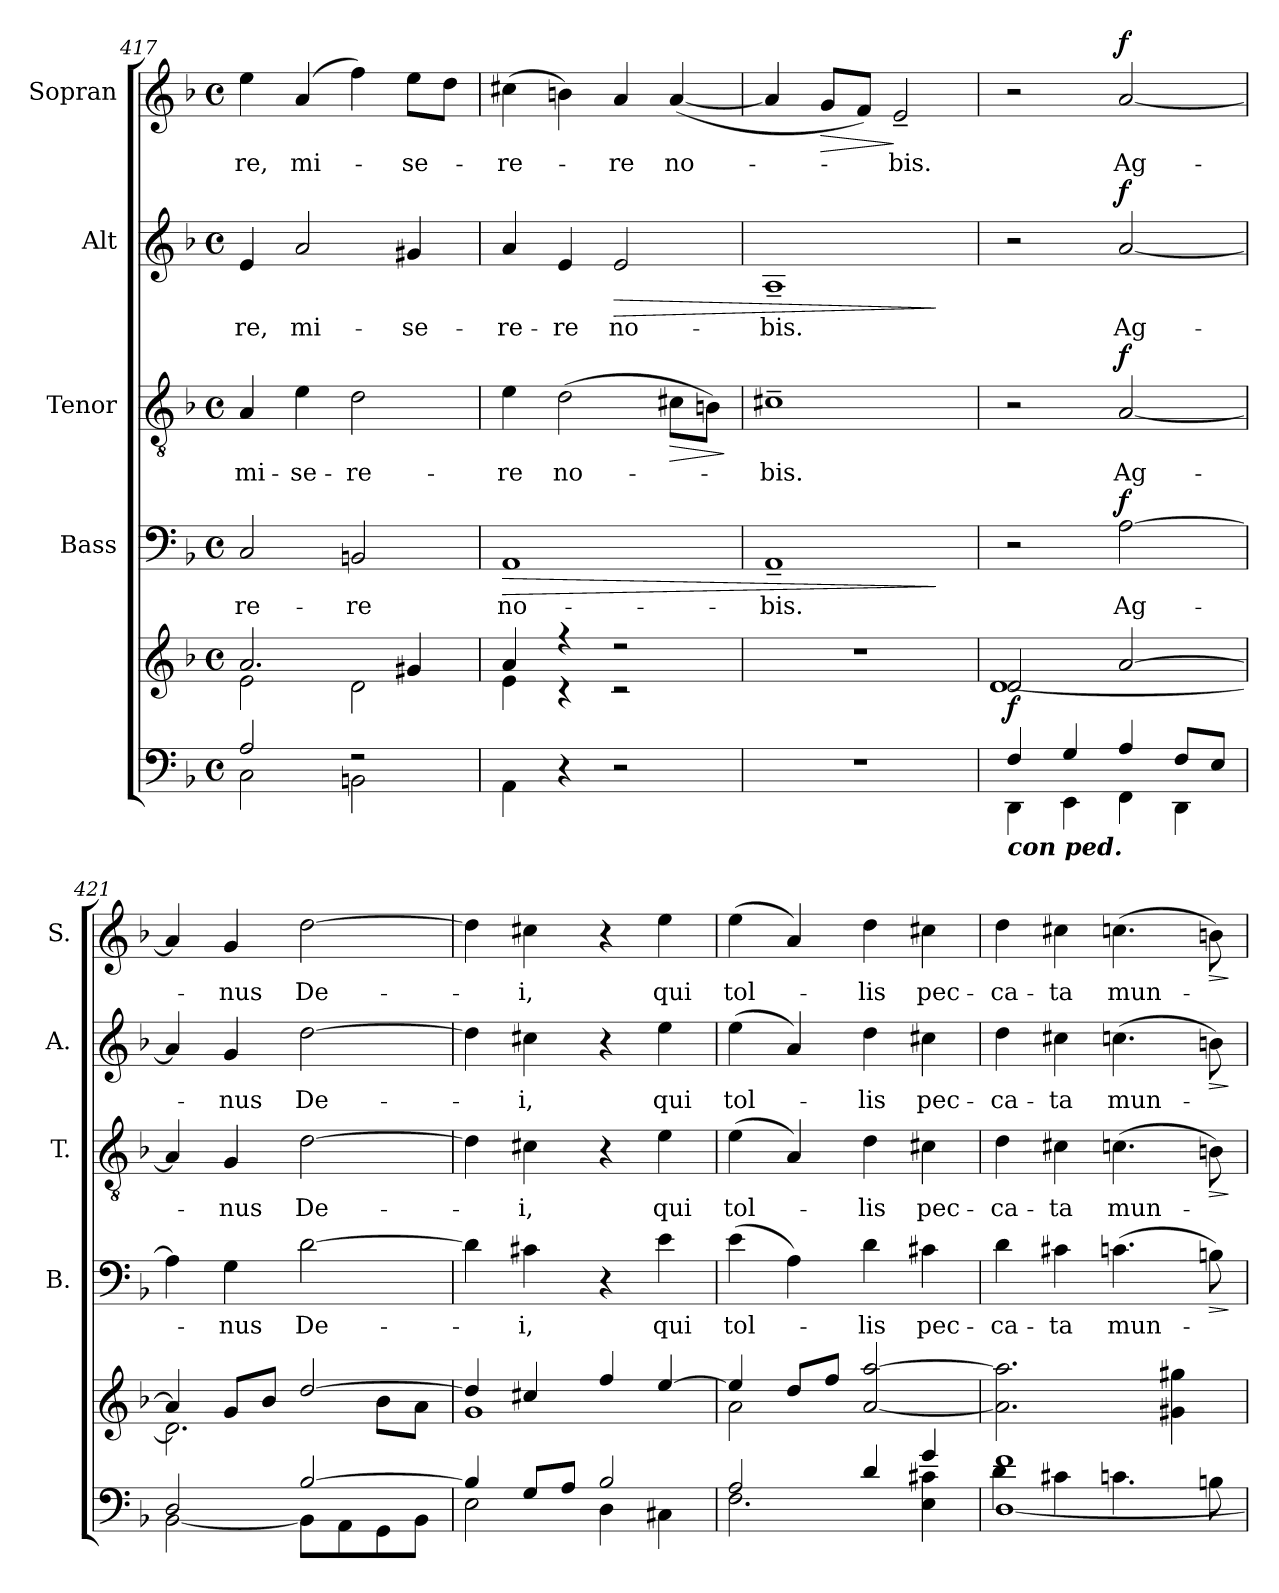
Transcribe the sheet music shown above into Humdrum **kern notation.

**kern	**kern	**dynam	**kern	**text	**dynam	**kern	**text	**dynam	**kern	**text	**dynam	**kern	**text	**dynam
*part5	*part5	*part5	*part4	*part4	*part4	*part3	*part3	*part3	*part2	*part2	*part2	*part1	*part1	*part1
*staff6	*staff5	*staff5/6	*staff4	*staff4	*staff4	*staff3	*staff3	*staff3	*staff2	*staff2	*staff2	*staff1	*staff1	*staff1
*	*	*	*I"Bass	*	*	*I"Tenor	*	*	*I"Alt	*	*	*I"Sopran	*	*
*	*	*	*I'B.	*	*	*I'T.	*	*	*I'A.	*	*	*I'S.	*	*
*clefF4	*clefG2	*	*clefF4	*	*	*clefGv2	*	*	*clefG2	*	*	*clefG2	*	*
*k[b-]	*k[b-]	*	*k[b-]	*	*	*k[b-]	*	*	*k[b-]	*	*	*k[b-]	*	*
*F:	*F:	*	*F:	*	*	*F:	*	*	*F:	*	*	*F:	*	*
*M4/4	*M4/4	*	*M4/4	*	*	*M4/4	*	*	*M4/4	*	*	*M4/4	*	*
*met(c)	*met(c)	*	*met(c)	*	*	*met(c)	*	*	*met(c)	*	*	*met(c)	*	*
=417	=417	=417	=417	=417	=417	=417	=417	=417	=417	=417	=417	=417	=417	=417
*^	*^	*	*	*	*	*	*	*	*	*	*	*	*	*
!	!	!	!	!	!	!LO:LY:b	!	!	!LO:LY:b	!	!	!LO:LY:b	!	!	!LO:LY:b	!
2A/	2C\	2.a/	2e\	.	2C/	-re-	.	4A/	mi-	.	4e/	-re,	.	4ee\	-re,	.
!	!	!	!	!	!	!	!	!	!LO:LY:b	!	!	!LO:LY:b	!	!	!LO:LY:b	!
.	.	.	.	.	.	.	.	4e\	-se-	.	2a/	mi-	.	(4a/	mi-	.
!	!	!	!	!	!	!LO:LY:b	!	!	!LO:LY:b	!	!	!	!	!	!	!
2rF	2BBn\	.	2d\	.	2BBn/	-re	.	2d\	-re-	.	.	.	.	4ff\)	.	.
!	!	!	!	!	!	!	!	!	!	!	!	!LO:LY:b	!	!	!LO:LY:b	!
.	.	4g#X/	.	.	.	.	.	.	.	.	4g#X/	-se-	.	8ee\L	-se-	.
.	.	.	.	.	.	.	.	.	.	.	.	.	.	8dd\J	.	.
*v	*v	*	*	*	*	*	*	*	*	*	*	*	*	*	*	*
=418	=418	=418	=418	=418	=418	=418	=418	=418	=418	=418	=418	=418	=418	=418	=418
!	!	!	!	!	!LO:LY:b	!LO:HP:b	!	!LO:LY:b	!	!	!LO:LY:b	!	!	!LO:LY:b	!
4AA\	4a/	4e\	.	1AA	no-	>	4e\	-re	.	4a/	-re-	.	(>4cc#X\	-re-	.
!	!	!	!	!	!	!	!	!LO:LY:b	!	!	!LO:LY:b	!	!	!	!
4r	4r	4r	.	.	.	.	(>2d\	no-	.	4e/	-re	.	4bn\)	.	.
!	!	!	!	!	!	!	!	!	!	!	!LO:LY:b	!LO:HP:b	!	!LO:LY:b	!
2r	2r	2r	.	.	.	.	.	.	.	2e/	no-	>	4a/	-re	.
!	!	!	!	!	!	!	!	!	!LO:HP:b	!	!	!	!	!LO:LY:b	!
.	.	.	.	.	.	.	8c#X\L	.	>	.	.	.	(<[4a/	no-	.
.	.	.	.	.	.	.	8Bn\J)	.	.	.	.	.	.	.	.
*	*v	*v	*	*	*	*	*	*	*	*	*	*	*	*	*
.	.	.	.	.	.	.	.	]	.	.	.	.	.	.
=419	=419	=419	=419	=419	=419	=419	=419	=419	=419	=419	=419	=419	=419	=419
!	!	!	!	!LO:LY:b	!	!	!LO:LY:b	!	!	!LO:LY:b	!	!	!	!
1r	1r	.	1AA~<	-bis.	.	1c#X~>	-bis.	.	1A~<	-bis.	.	4a/]	.	.
!	!	!	!	!	!	!	!	!	!	!	!	!	!	!LO:HP:b
.	.	.	.	.	.	.	.	.	.	.	.	8g/L	.	>
.	.	.	.	.	.	.	.	.	.	.	.	8f/J)	.	.
!	!	!	!	!	!	!	!	!	!	!	!	!	!LO:LY:b	!
.	.	.	.	.	.	.	.	.	.	.	.	2e~</	-bis.	]
.	.	.	.	.	]	.	.	.	.	.	]	.	.	.
=420	=420	=420	=420	=420	=420	=420	=420	=420	=420	=420	=420	=420	=420	=420
*^	*^	*	*	*	*	*	*	*	*	*	*	*	*	*
!LO:TX:b:Bi:t=con ped.	!	!	!	!	!	!	!	!	!	!	!	!	!	!	!	!
!	!	!	!	!LO:DY:b	!	!	!	!	!	!	!	!	!	!	!	!
4F/	4DD\	2d/	[<1d	f	2r	.	.	2r	.	.	2r	.	.	2r	.	.
4G/	4EE\	.	.	.	.	.	.	.	.	.	.	.	.	.	.	.
!	!	!	!	!	!	!LO:LY:b	!LO:DY:a	!	!LO:LY:b	!LO:DY:a	!	!LO:LY:b	!LO:DY:a	!	!LO:LY:b	!LO:DY:a
4A/	4FF\	[>2a/	.	.	[2A\	Ag-	f	[2A/	Ag-	f	[2a/	Ag-	f	[2a/	Ag-	f
8F/L	4DD\	.	.	.	.	.	.	.	.	.	.	.	.	.	.	.
8E/J	.	.	.	.	.	.	.	.	.	.	.	.	.	.	.	.
!!LO:PB:g=z
=421	=421	=421	=421	=421	=421	=421	=421	=421	=421	=421	=421	=421	=421	=421	=421	=421
2D/	[<2BB-\	4a/]	2.d\]	.	4A\]	.	.	4A/]	.	.	4a/]	.	.	4a/]	.	.
!	!	!	!	!	!	!LO:LY:b	!	!	!LO:LY:b	!	!	!LO:LY:b	!	!	!LO:LY:b	!
.	.	8g/L	.	.	4G\	-nus	.	4G/	-nus	.	4g/	-nus	.	4g/	-nus	.
.	.	8b-/J	.	.	.	.	.	.	.	.	.	.	.	.	.	.
!	!	!	!	!	!	!LO:LY:b	!	!	!LO:LY:b	!	!	!LO:LY:b	!	!	!LO:LY:b	!
[>2B-/	8BB-\L]	[>2dd/	.	.	[2d\	De-	.	[2d\	De-	.	[2dd\	De-	.	[2dd\	De-	.
.	8AA\	.	.	.	.	.	.	.	.	.	.	.	.	.	.	.
.	8GG\	.	8b-\L	.	.	.	.	.	.	.	.	.	.	.	.	.
.	8BB-\J	.	8a\J	.	.	.	.	.	.	.	.	.	.	.	.	.
=422	=422	=422	=422	=422	=422	=422	=422	=422	=422	=422	=422	=422	=422	=422	=422	=422
4B-/]	2E\	4dd/]	1g	.	4d\]	.	.	4d\]	.	.	4dd\]	.	.	4dd\]	.	.
!	!	!	!	!	!	!LO:LY:b	!	!	!LO:LY:b	!	!	!LO:LY:b	!	!	!LO:LY:b	!
8G/L	.	4cc#X/	.	.	4c#X\	-i,	.	4c#X\	-i,	.	4cc#X\	-i,	.	4cc#X\	-i,	.
8A/J	.	.	.	.	.	.	.	.	.	.	.	.	.	.	.	.
2B-/	4D\	4ff/	.	.	4r	.	.	4r	.	.	4r	.	.	4r	.	.
!	!	!	!	!	!	!LO:LY:b	!	!	!LO:LY:b	!	!	!LO:LY:b	!	!	!LO:LY:b	!
.	4C#X\	[>4ee/	.	.	4e\	qui	.	4e\	qui	.	4ee\	qui	.	4ee\	qui	.
=423	=423	=423	=423	=423	=423	=423	=423	=423	=423	=423	=423	=423	=423	=423	=423	=423
!	!	!	!	!	!	!LO:LY:b	!	!	!LO:LY:b	!	!	!LO:LY:b	!	!	!LO:LY:b	!
2A/	2.F\	4ee/]	2a\	.	(>4e\	tol-	.	(>4e\	tol-	.	(>4ee\	tol-	.	(>4ee\	tol-	.
.	.	8dd/L	.	.	4A\)	.	.	4A/)	.	.	4a/)	.	.	4a/)	.	.
.	.	8ff/J	.	.	.	.	.	.	.	.	.	.	.	.	.	.
!	!	!	!	!	!	!LO:LY:b	!	!	!LO:LY:b	!	!	!LO:LY:b	!	!	!LO:LY:b	!
4d/	.	[>2a/ [>2aa/	2ryy	.	4d\	-lis	.	4d\	-lis	.	4dd\	-lis	.	4dd\	-lis	.
!	!	!	!	!	!	!LO:LY:b	!	!	!LO:LY:b	!	!	!LO:LY:b	!	!	!LO:LY:b	!
4g/	4E\ 4c#X\	.	.	.	4c#X\	pec-	.	4c#X\	pec-	.	4cc#X\	pec-	.	4cc#X\	pec-	.
*	*	*v	*v	*	*	*	*	*	*	*	*	*	*	*	*	*
=424	=424	=424	=424	=424	=424	=424	=424	=424	=424	=424	=424	=424	=424	=424	=424
*	*^	*	*	*	*	*	*	*	*	*	*	*	*	*	*
!	!	!	!	!	!	!LO:LY:b	!	!	!LO:LY:b	!	!	!LO:LY:b	!	!	!LO:LY:b	!
1f	[<1D	4d\	2.a\] 2.aa\]	.	4d\	-ca-	.	4d\	-ca-	.	4dd\	-ca-	.	4dd\	-ca-	.
!	!	!	!	!	!	!LO:LY:b	!	!	!LO:LY:b	!	!	!LO:LY:b	!	!	!LO:LY:b	!
.	.	4c#X\	.	.	4c#X\	-ta	.	4c#X\	-ta	.	4cc#X\	-ta	.	4cc#X\	-ta	.
!	!	!	!	!	!	!LO:LY:b	!	!	!LO:LY:b	!	!	!LO:LY:b	!	!	!LO:LY:b	!
.	.	4.cn\	.	.	(>4.cn\	mun-	.	(>4.cn\	mun-	.	(>4.ccn\	mun-	.	(>4.ccn\	mun-	.
.	.	.	4g#X\ 4gg#X\	.	.	.	.	.	.	.	.	.	.	.	.	.
!	!	!	!	!	!	!	!LO:HP:b	!	!	!LO:HP:b	!	!	!LO:HP:b	!	!	!LO:HP:b
.	.	8Bn\	.	.	8Bn\)	.	>	8Bn\)	.	>	8bn\)	.	>	8bn\)	.	>
*v	*v	*v	*	*	*	*	*	*	*	*	*	*	*	*	*	*
.	.	.	.	.	]	.	.	]	.	.	]	.	.	]
=	=	=	=	=	=	=	=	=	=	=	=	=	=	=
*-	*-	*-	*-	*-	*-	*-	*-	*-	*-	*-	*-	*-	*-	*-
